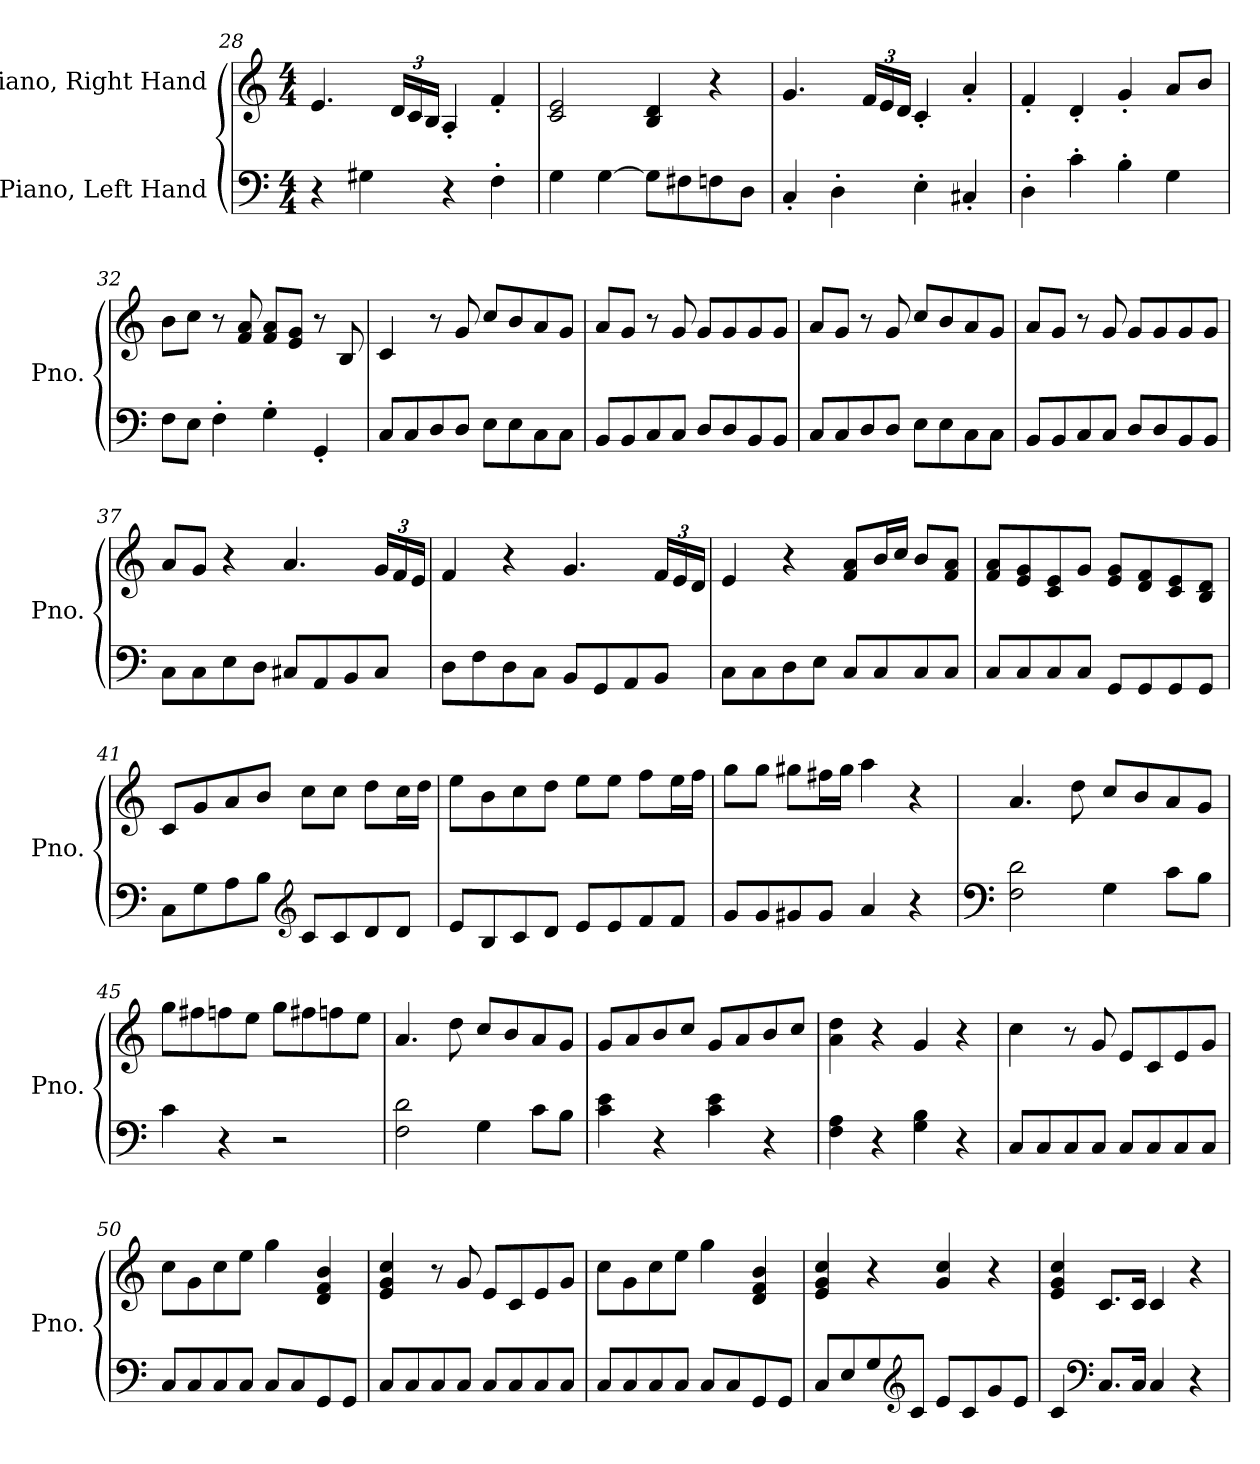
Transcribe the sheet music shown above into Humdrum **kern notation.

**kern	**kern
*part2	*part1
*staff2	*staff1
*I"Piano, Left Hand	*I"Piano, Right Hand
*I'Pno.	*I'Pno.
!!LO:PB:g=z
*clefF4	*clefG2
*k[]	*k[]
*M4/4	*M4/4
=28	=28
4r	4.e/
4G#X\	.
*	*Xbrackettup
.	24d/LL
.	24c/
.	24B/JJ
4r	4A'/
4F'\	4f'/
=29	=29
4G\	2c/ 2e/
[4G\	.
8G\L]	4B/ 4d/
8F#X\	.
8Fn\	4r
8D\J	.
=30	=30
4C'/	4.g/
4D'\	.
.	24f/LL
.	24e/
.	24d/JJ
4E'\	4c'/
4C#X'/	4a'/
=31	=31
4D'\	4f'/
4c'\	4d'/
4B'\	4g'/
4G\	8a/L
.	8b/J
=32	=32
8F\L	8b\L
8E\J	8cc\J
4F'\	8r
.	8f/ 8a/
4G'\	8f/ 8a/L
.	8e/ 8g/J
4GG'/	8r
.	8B/
!!LO:LB:g=z
=33	=33
8C/L	4c/
8C/	.
8D/	8r
8D/J	8g/
8E\L	8cc/L
8E\	8b/
8C\	8a/
8C\J	8g/J
=34	=34
8BB/L	8a/L
8BB/	8g/J
8C/	8r
8C/J	8g/
8D/L	8g/L
8D/	8g/
8BB/	8g/
8BB/J	8g/J
=35	=35
8C/L	8a/L
8C/	8g/J
8D/	8r
8D/J	8g/
8E\L	8cc/L
8E\	8b/
8C\	8a/
8C\J	8g/J
=36	=36
8BB/L	8a/L
8BB/	8g/J
8C/	8r
8C/J	8g/
8D/L	8g/L
8D/	8g/
8BB/	8g/
8BB/J	8g/J
!!LO:LB:g=z
=37	=37
8C\L	8a/L
8C\	8g/J
8E\	4r
8D\J	.
8C#X/L	4.a/
8AA/	.
8BB/	.
8C#/J	24g/LL
.	24f/
.	24e/JJ
=38	=38
8D\L	4f/
8F\	.
8D\	4r
8C\J	.
8BB/L	4.g/
8GG/	.
8AA/	.
8BB/J	24f/LL
.	24e/
.	24d/JJ
=39	=39
8C\L	4e/
8C\	.
8D\	4r
8E\J	.
8C/L	8f/ 8a/L
8C/	16b/L
.	16cc/JJ
8C/	8b/L
8C/J	8f/ 8a/J
=40	=40
8C/L	8f/ 8a/L
8C/	8e/ 8g/
8C/	8c/ 8e/
8C/J	8g/J
8GG/L	8e/ 8g/L
8GG/	8d/ 8f/
8GG/	8c/ 8e/
8GG/J	8B/ 8d/J
!!LO:LB:g=z
=41	=41
8C\L	8c/L
8G\	8g/
8A\	8a/
8B\J	8b/J
*clefG2	*
8c/L	8cc\L
8c/	8cc\J
8d/	8dd\L
8d/J	16cc\L
.	16dd\JJ
=42	=42
8e/L	8ee\L
8B/	8b\
8c/	8cc\
8d/J	8dd\J
8e/L	8ee\L
8e/	8ee\J
8f/	8ff\L
8f/J	16ee\L
.	16ff\JJ
=43	=43
8g/L	8gg\L
8g/	8gg\J
8g#X/	8gg#X\L
8g#/J	16ff#X\L
.	16gg#\JJ
4a/	4aa\
4r	4r
=44	=44
*clefF4	*
2F\ 2d\	4.a/
.	8dd\
4G\	8cc/L
.	8b/
8c\L	8a/
8B\J	8g/J
!!LO:LB:g=z
=45	=45
4c\	8gg\L
.	8ff#X\
4r	8ffn\
.	8ee\J
2r	8gg\L
.	8ff#X\
.	8ffn\
.	8ee\J
=46	=46
2F\ 2d\	4.a/
.	8dd\
4G\	8cc/L
.	8b/
8c\L	8a/
8B\J	8g/J
=47	=47
4c\ 4e\	8g/L
.	8a/
4r	8b/
.	8cc/J
4c\ 4e\	8g/L
.	8a/
4r	8b/
.	8cc/J
=48	=48
4F\ 4A\	4a\ 4dd\
4r	4r
4G\ 4B\	4g/
4r	4r
=49	=49
8C/L	4cc\
8C/	.
8C/	8r
8C/J	8g/
8C/L	8e/L
8C/	8c/
8C/	8e/
8C/J	8g/J
!!LO:LB:g=z
=50	=50
8C/L	8cc\L
8C/	8g\
8C/	8cc\
8C/J	8ee\J
8C/L	4gg\
8C/	.
8GG/	4d/ 4f/ 4b/
8GG/J	.
=51	=51
8C/L	4e/ 4g/ 4cc/
8C/	.
8C/	8r
8C/J	8g/
8C/L	8e/L
8C/	8c/
8C/	8e/
8C/J	8g/J
=52	=52
8C/L	8cc\L
8C/	8g\
8C/	8cc\
8C/J	8ee\J
8C/L	4gg\
8C/	.
8GG/	4d/ 4f/ 4b/
8GG/J	.
=53	=53
8C/L	4e/ 4g/ 4cc/
8E/	.
8G/	4r
*clefG2	*
8c/J	.
8e/L	4g/ 4cc/
8c/	.
8g/	4r
8e/J	.
=54	=54
4c/	4e/ 4g/ 4cc/
*clefF4	*
8.C/L	8.c/L
16C/Jk	16c/Jk
4C/	4c/
4r	4r
=	=
*-	*-
